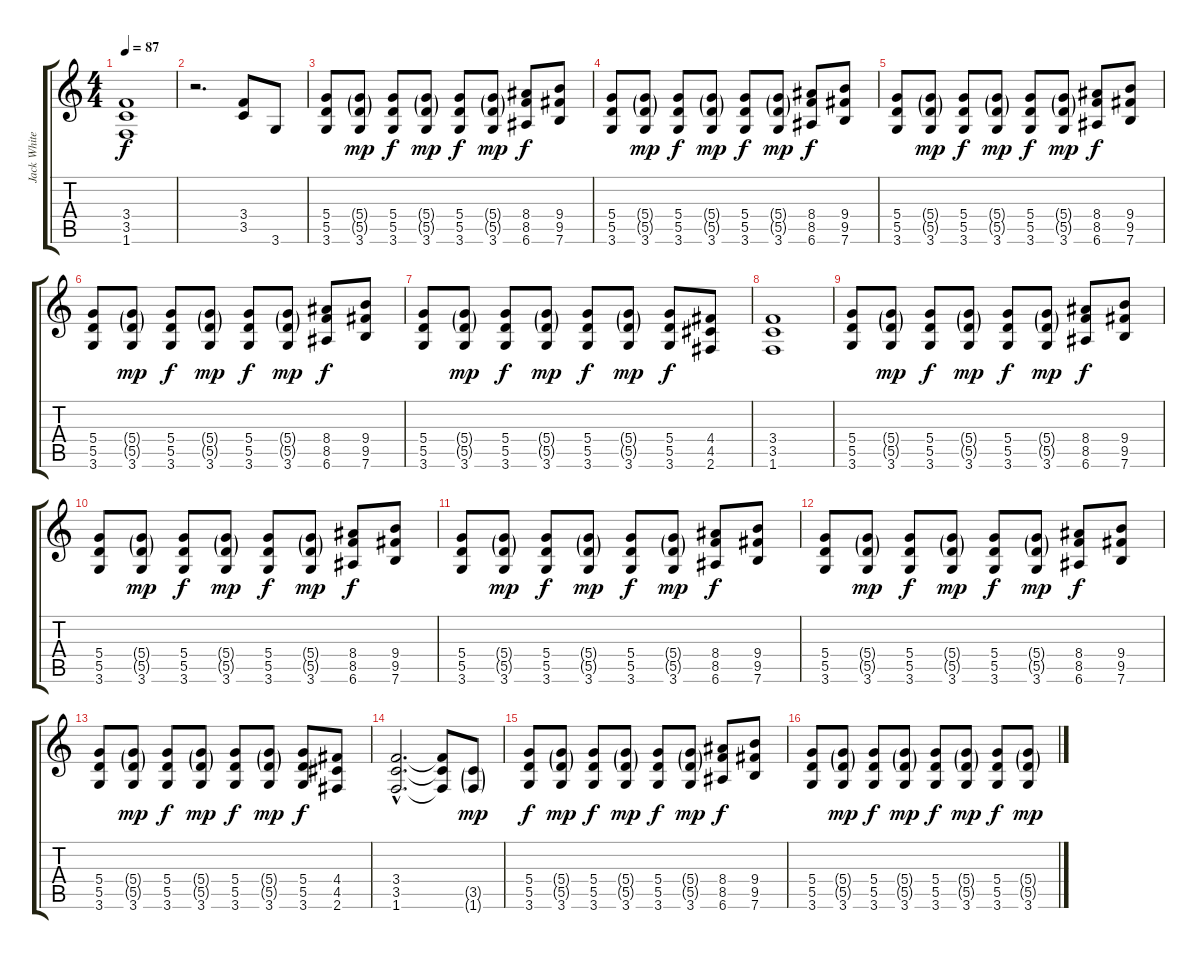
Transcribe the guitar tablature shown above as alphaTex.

\track ("Jack White - Guitar" "Jack White") {instrument acousticguitarnylon}
\staff {score tabs}
\tuning (E4 B3 G3 D3 A2 E2) {hide}
\ts (4 4)
\tempo 87
\clef g2
\ks c
(3.4 3.5 1.6).1{dy f} |
r.2{d} (3.4 3.5).8 3.6.8 |
(5.4 5.5 3.6).8 (5.4{g} 5.5{g} 3.6).8{dy mp} (5.4 5.5 3.6).8{dy f} (5.4{g} 5.5{g} 3.6).8{dy mp} (5.4 5.5 3.6).8{dy f} (5.4{g} 5.5{g} 3.6).8{dy mp} (8.4 8.5 6.6).8{dy f} (9.4 9.5 7.6).8 |
(5.4 5.5 3.6).8 (5.4{g} 5.5{g} 3.6).8{dy mp} (5.4 5.5 3.6).8{dy f} (5.4{g} 5.5{g} 3.6).8{dy mp} (5.4 5.5 3.6).8{dy f} (5.4{g} 5.5{g} 3.6).8{dy mp} (8.4 8.5 6.6).8{dy f} (9.4 9.5 7.6).8 |
(5.4 5.5 3.6).8 (5.4{g} 5.5{g} 3.6).8{dy mp} (5.4 5.5 3.6).8{dy f} (5.4{g} 5.5{g} 3.6).8{dy mp} (5.4 5.5 3.6).8{dy f} (5.4{g} 5.5{g} 3.6).8{dy mp} (8.4 8.5 6.6).8{dy f} (9.4 9.5 7.6).8 |
(5.4 5.5 3.6).8 (5.4{g} 5.5{g} 3.6).8{dy mp} (5.4 5.5 3.6).8{dy f} (5.4{g} 5.5{g} 3.6).8{dy mp} (5.4 5.5 3.6).8{dy f} (5.4{g} 5.5{g} 3.6).8{dy mp} (8.4 8.5 6.6).8{dy f} (9.4 9.5 7.6).8 |
(5.4 5.5 3.6).8 (5.4{g} 5.5{g} 3.6).8{dy mp} (5.4 5.5 3.6).8{dy f} (5.4{g} 5.5{g} 3.6).8{dy mp} (5.4 5.5 3.6).8{dy f} (5.4{g} 5.5{g} 3.6).8{dy mp} (5.4 5.5 3.6).8{dy f} (4.4 4.5 2.6).8 |
(3.4 3.5 1.6).1 |
(5.4 5.5 3.6).8 (5.4{g} 5.5{g} 3.6).8{dy mp} (5.4 5.5 3.6).8{dy f} (5.4{g} 5.5{g} 3.6).8{dy mp} (5.4 5.5 3.6).8{dy f} (5.4{g} 5.5{g} 3.6).8{dy mp} (8.4 8.5 6.6).8{dy f} (9.4 9.5 7.6).8 |
(5.4 5.5 3.6).8 (5.4{g} 5.5{g} 3.6).8{dy mp} (5.4 5.5 3.6).8{dy f} (5.4{g} 5.5{g} 3.6).8{dy mp} (5.4 5.5 3.6).8{dy f} (5.4{g} 5.5{g} 3.6).8{dy mp} (8.4 8.5 6.6).8{dy f} (9.4 9.5 7.6).8 |
(5.4 5.5 3.6).8 (5.4{g} 5.5{g} 3.6).8{dy mp} (5.4 5.5 3.6).8{dy f} (5.4{g} 5.5{g} 3.6).8{dy mp} (5.4 5.5 3.6).8{dy f} (5.4{g} 5.5{g} 3.6).8{dy mp} (8.4 8.5 6.6).8{dy f} (9.4 9.5 7.6).8 |
(5.4 5.5 3.6).8 (5.4{g} 5.5{g} 3.6).8{dy mp} (5.4 5.5 3.6).8{dy f} (5.4{g} 5.5{g} 3.6).8{dy mp} (5.4 5.5 3.6).8{dy f} (5.4{g} 5.5{g} 3.6).8{dy mp} (8.4 8.5 6.6).8{dy f} (9.4 9.5 7.6).8 |
(5.4 5.5 3.6).8 (5.4{g} 5.5{g} 3.6).8{dy mp} (5.4 5.5 3.6).8{dy f} (5.4{g} 5.5{g} 3.6).8{dy mp} (5.4 5.5 3.6).8{dy f} (5.4{g} 5.5{g} 3.6).8{dy mp} (5.4 5.5 3.6).8{dy f} (4.4 4.5 2.6).8 |
(3.4{hac} 3.5{hac} 1.6{hac}).2{d} (3.4{t} 3.5{t} 1.6{t}).8 (3.5{g} 1.6{g}).8{dy mp} |
(5.4 5.5 3.6).8{dy f} (5.4{g} 5.5{g} 3.6).8{dy mp} (5.4 5.5 3.6).8{dy f} (5.4{g} 5.5{g} 3.6).8{dy mp} (5.4 5.5 3.6).8{dy f} (5.4{g} 5.5{g} 3.6).8{dy mp} (8.4 8.5 6.6).8{dy f} (9.4 9.5 7.6).8 |
(5.4 5.5 3.6).8 (5.4{g} 5.5{g} 3.6).8{dy mp} (5.4 5.5 3.6).8{dy f} (5.4{g} 5.5{g} 3.6).8{dy mp} (5.4 5.5 3.6).8{dy f} (5.4{g} 5.5{g} 3.6).8{dy mp} (5.4 5.5 3.6).8{dy f} (5.4{g} 5.5{g} 3.6).8{dy mp}
